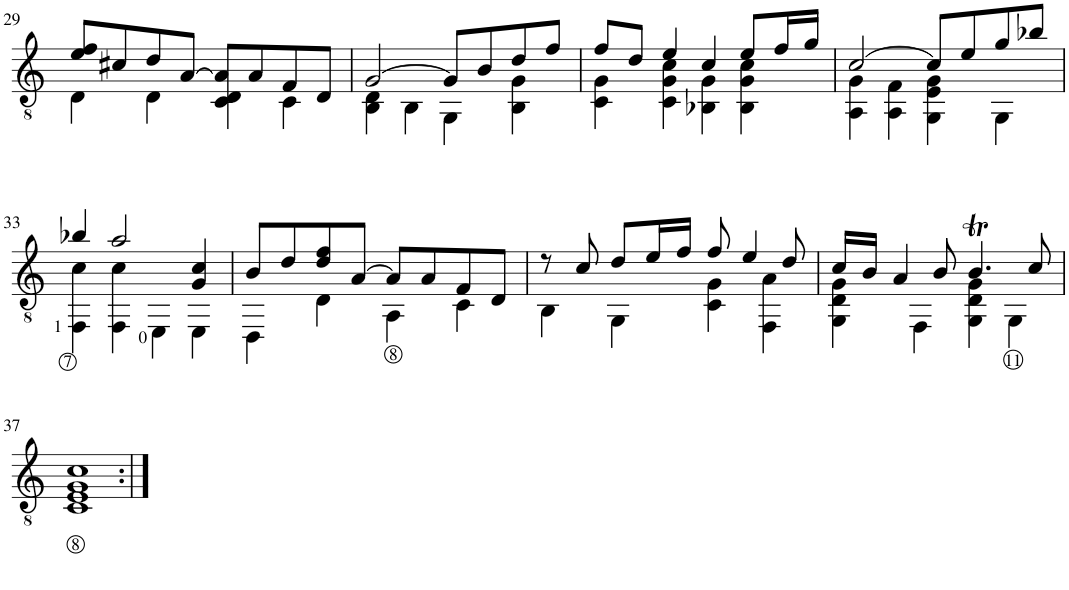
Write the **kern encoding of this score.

**kern
*part1
*staff1
*I"11-string Alto Guitar
!!LO:PB:g=z
*clefGv2
*k[]
*M4/4
=29
*^
8e/ 8f/L	4D\
8c#X/	.
8d/	4D\
[8A/J	.
8D/ 8A/]L	4C\
8A/	.
8F/	4C\
8D/J	.
=30	=30
[2G/	4BB\ 4D\
.	4BB\
8G/L]	4GG\
8B/	.
8d/	4BB\ 4G\
8f/J	.
=31	=31
8f/L	4C\ 4G\
8d/J	.
4e/	4C\ 4G\ 4c\
4c/	4BB-X\ 4G\
8e/L	4BB-\ 4G\ 4c\
16f/L	.
16g/JJ	.
=32	=32
[2c/	4AA\ 4G\
.	4AA\ 4F\
8c/L]	4GG\ 4E\ 4G\
8e/	.
8g/	4GG\
8b-X/J	.
!!LO:LB:g=z	!!
=33	=33
4b-X/	4FF\ 4c\
2a/	4FF\ 4c\
.	4EE\
4G/ 4c/	4EE\
=34	=34
8B/L	4DD\
8d/	.
8d/ 8f/	4D\
[8A/J	.
8A/L]	4AA\
8A/	.
8F/	4C\
8D/J	.
=35	=35
8r	4BB\
8c/	.
8d/L	4GG\
16e/L	.
16f/JJ	.
8f/	4C\ 4G\
4e/	.
.	4FF\ 4A\
8d/	.
=36	=36
16c/LL	4GG\ 4D\ 4G\
16B/JJ	.
4A/	.
.	4FF\
8B/	.
4.Bt/	4GG\ 4D\ 4G\
.	4GG\
8c/	.
!!LO:LB:g=z	!!
=37	=37
1C 1G 1c	1E
*v	*v
=:|!
*-
